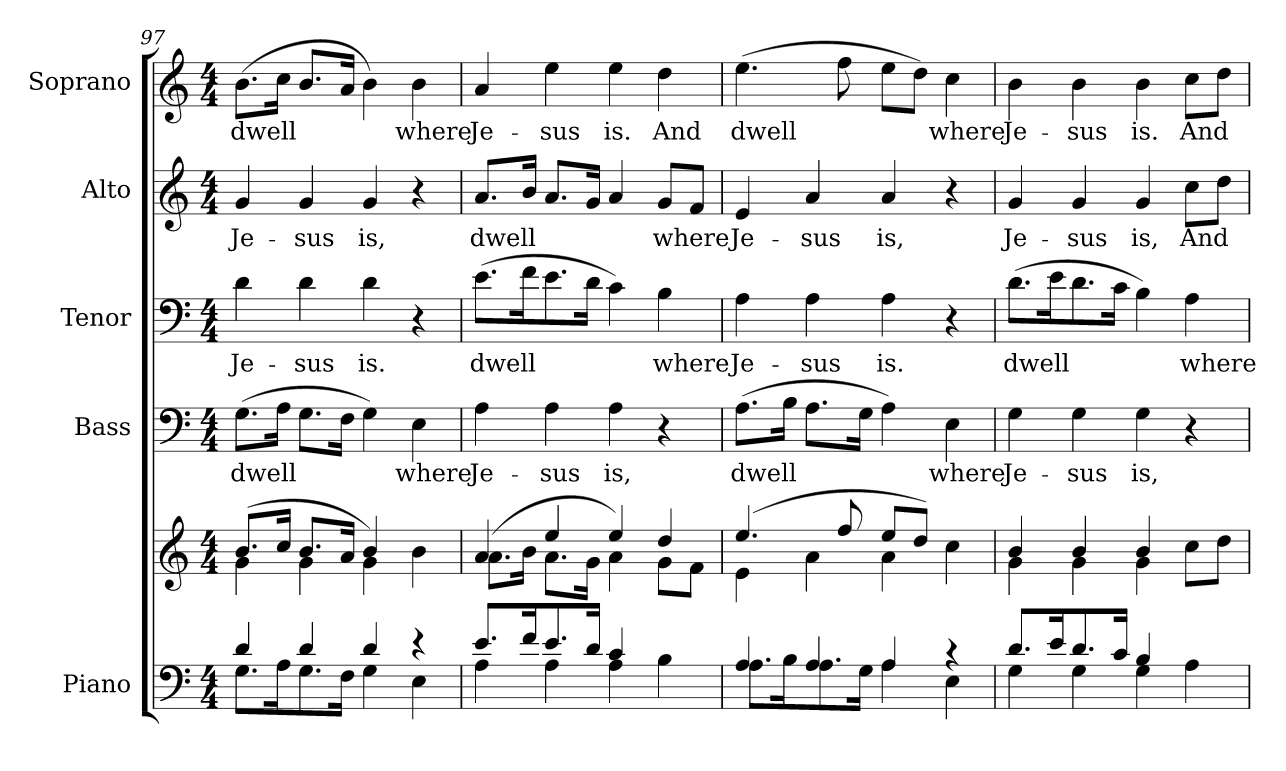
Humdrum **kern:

**kern	**kern	**kern	**text	**kern	**text	**kern	**text	**kern	**text
*part5	*part5	*part4	*part4	*part3	*part3	*part2	*part2	*part1	*part1
*staff6	*staff5	*staff4	*staff4	*staff3	*staff3	*staff2	*staff2	*staff1	*staff1
*I"Piano	*	*I"Bass	*	*I"Tenor	*	*I"Alto	*	*I"Soprano	*
*I'Pno.	*	*I'B.	*	*I'T.	*	*I'A.	*	*I'S.	*
!!LO:PB:g=z
*clefF4	*clefG2	*clefF4	*	*clefF4	*	*clefG2	*	*clefG2	*
*k[]	*k[]	*k[]	*	*k[]	*	*k[]	*	*k[]	*
*C:	*C:	*C:	*	*C:	*	*C:	*	*C:	*
*M4/4	*M4/4	*M4/4	*	*M4/4	*	*M4/4	*	*M4/4	*
=97	=97	=97	=97	=97	=97	=97	=97	=97	=97
*^	*^	*	*	*	*	*	*	*	*
!	!	!	!	!	!LO:LY:b:color=#000000	!	!	!	!	!	!
!	!	!	!	!	!	!	!LO:LY:b:color=#000000	!	!	!	!
!	!	!	!	!	!	!	!	!	!LO:LY:b:color=#000000	!	!
!	!	!	!	!	!	!	!	!	!	!	!LO:LY:b:color=#000000
4di/	8.Gi\L	(8.bi/L	4gi\	(8.Gi\L	dwell	4di\	Je-	4gi/	Je-	(8.bi\L	dwell
.	16Ai\K	16cci/Jk	.	16Ai\Jk	.	.	.	.	.	16cci\Jk	.
!	!	!	!	!	!	!	!LO:LY:b:color=#000000	!	!	!	!
!	!	!	!	!	!	!	!	!	!LO:LY:b:color=#000000	!	!
4di/	8.Gi\	8.bi/L	4gi\	8.Gi\L	.	4di\	-sus	4gi/	-sus	8.bi/L	.
.	16Fi\Jk	16ai/Jk	.	16Fi\Jk	.	.	.	.	.	16ai/Jk	.
!	!	!	!	!	!	!	!LO:LY:b:color=#000000	!	!	!	!
!	!	!	!	!	!	!	!	!	!LO:LY:b:color=#000000	!	!
4di/	4Gi\	4bi/)	4gi\	4Gi\)	.	4di\	is.	4gi/	is,	4bi\)	.
!	!	!	!	!	!LO:LY:b:color=#000000	!	!	!	!	!	!
!	!	!	!	!	!	!	!	!	!	!	!LO:LY:b:color=#000000
4r	4Ei\	4bi\	4ryy	4Ei\	where	4r	.	4r	.	4bi\	where
=98	=98	=98	=98	=98	=98	=98	=98	=98	=98	=98	=98
!	!	!	!	!	!LO:LY:b:color=#000000	!	!	!	!	!	!
!	!	!	!	!	!	!	!LO:LY:b:color=#000000	!	!	!	!
!	!	!	!	!	!	!	!	!	!LO:LY:b:color=#000000	!	!
!	!	!	!	!	!	!	!	!	!	!	!LO:LY:b:color=#000000
8.ei/L	4Ai\	(4ai/	8.ai\L	4Ai\	Je-	(8.ei\L	dwell	8.ai/L	dwell	4ai/	Je-
16fi/K	.	.	16bi\Jk	.	.	16fi\K	.	16bi/Jk	.	.	.
!	!	!	!	!	!LO:LY:b:color=#000000	!	!	!	!	!	!
!	!	!	!	!	!	!	!	!	!	!	!LO:LY:b:color=#000000
8.ei/	4Ai\	4eei/	8.ai\L	4Ai\	-sus	8.ei\	.	8.ai/L	.	4eei\	-sus
16di/Jk	.	.	16gi\Jk	.	.	16di\Jk	.	16gi/Jk	.	.	.
!	!	!	!	!	!LO:LY:b:color=#000000	!	!	!	!	!	!
!	!	!	!	!	!	!	!	!	!	!	!LO:LY:b:color=#000000
4ci/	4Ai\	4eei/)	4ai\	4Ai\	is,	4ci\)	.	4ai/	.	4eei\	is.
!	!	!	!	!	!	!	!LO:LY:b:color=#000000	!	!	!	!
!	!	!	!	!	!	!	!	!	!LO:LY:b:color=#000000	!	!
!	!	!	!	!	!	!	!	!	!	!	!LO:LY:b:color=#000000
4Bi\	4ryy	4ddi/	8gi\L	4r	.	4Bi\	where	8gi/L	where	4ddi\	And
.	.	.	8fi\J	.	.	.	.	8fi/J	.	.	.
=99	=99	=99	=99	=99	=99	=99	=99	=99	=99	=99	=99
!	!	!	!	!	!LO:LY:b:color=#000000	!	!	!	!	!	!
!	!	!	!	!	!	!	!LO:LY:b:color=#000000	!	!	!	!
!	!	!	!	!	!	!	!	!	!LO:LY:b:color=#000000	!	!
!	!	!	!	!	!	!	!	!	!	!	!LO:LY:b:color=#000000
4Ai/	8.Ai\L	(4.eei/	4ei\	(8.Ai\L	dwell	4Ai\	Je-	4ei/	Je-	(4.eei\	dwell
.	16Bi\K	.	.	16Bi\Jk	.	.	.	.	.	.	.
!	!	!	!	!	!	!	!LO:LY:b:color=#000000	!	!	!	!
!	!	!	!	!	!	!	!	!	!LO:LY:b:color=#000000	!	!
4Ai/	8.Ai\	.	4ai\	8.Ai\L	.	4Ai\	-sus	4ai/	-sus	.	.
.	.	8ffi/	.	.	.	.	.	.	.	8ffi\	.
.	16Gi\Jk	.	.	16Gi\Jk	.	.	.	.	.	.	.
!	!	!	!	!	!	!	!LO:LY:b:color=#000000	!	!	!	!
!	!	!	!	!	!	!	!	!	!LO:LY:b:color=#000000	!	!
4Ai/	4Ai\	8eei/L	4ai\	4Ai\)	.	4Ai\	is.	4ai/	is,	8eei\L	.
.	.	8ddi/J)	.	.	.	.	.	.	.	8ddi\J)	.
!	!	!	!	!	!LO:LY:b:color=#000000	!	!	!	!	!	!
!	!	!	!	!	!	!	!	!	!	!	!LO:LY:b:color=#000000
4r	4Ei\	4cci\	4ryy	4Ei\	where	4r	.	4r	.	4cci\	where
=100	=100	=100	=100	=100	=100	=100	=100	=100	=100	=100	=100
!	!	!	!	!	!LO:LY:b:color=#000000	!	!	!	!	!	!
!	!	!	!	!	!	!	!LO:LY:b:color=#000000	!	!	!	!
!	!	!	!	!	!	!	!	!	!LO:LY:b:color=#000000	!	!
!	!	!	!	!	!	!	!	!	!	!	!LO:LY:b:color=#000000
8.di/L	4Gi\	4bi/	4gi\	4Gi\	Je-	(8.di\L	dwell	4gi/	Je-	4bi\	Je-
16ei/K	.	.	.	.	.	16ei\K	.	.	.	.	.
!	!	!	!	!	!LO:LY:b:color=#000000	!	!	!	!	!	!
!	!	!	!	!	!	!	!	!	!LO:LY:b:color=#000000	!	!
!	!	!	!	!	!	!	!	!	!	!	!LO:LY:b:color=#000000
8.di/	4Gi\	4bi/	4gi\	4Gi\	-sus	8.di\	.	4gi/	-sus	4bi\	-sus
16ci/Jk	.	.	.	.	.	16ci\Jk	.	.	.	.	.
!	!	!	!	!	!LO:LY:b:color=#000000	!	!	!	!	!	!
!	!	!	!	!	!	!	!	!	!LO:LY:b:color=#000000	!	!
!	!	!	!	!	!	!	!	!	!	!	!LO:LY:b:color=#000000
4Bi/	4Gi\	4bi/	4gi\	4Gi\	is,	4Bi\)	.	4gi/	is,	4bi\	is.
!	!	!	!	!	!	!	!LO:LY:b:color=#000000	!	!	!	!
!	!	!	!	!	!	!	!	!	!LO:LY:b:color=#000000	!	!
!	!	!	!	!	!	!	!	!	!	!	!LO:LY:b:color=#000000
4Ai\	4ryy	8cci\L	4ryy	4r	.	4Ai\	where	8cci\L	And	8cci\L	And
.	.	8ddi\J	.	.	.	.	.	8ddi\J	.	8ddi\J	.
*v	*v	*	*	*	*	*	*	*	*	*	*
*	*v	*v	*	*	*	*	*	*	*	*
=	=	=	=	=	=	=	=	=	=
*-	*-	*-	*-	*-	*-	*-	*-	*-	*-
